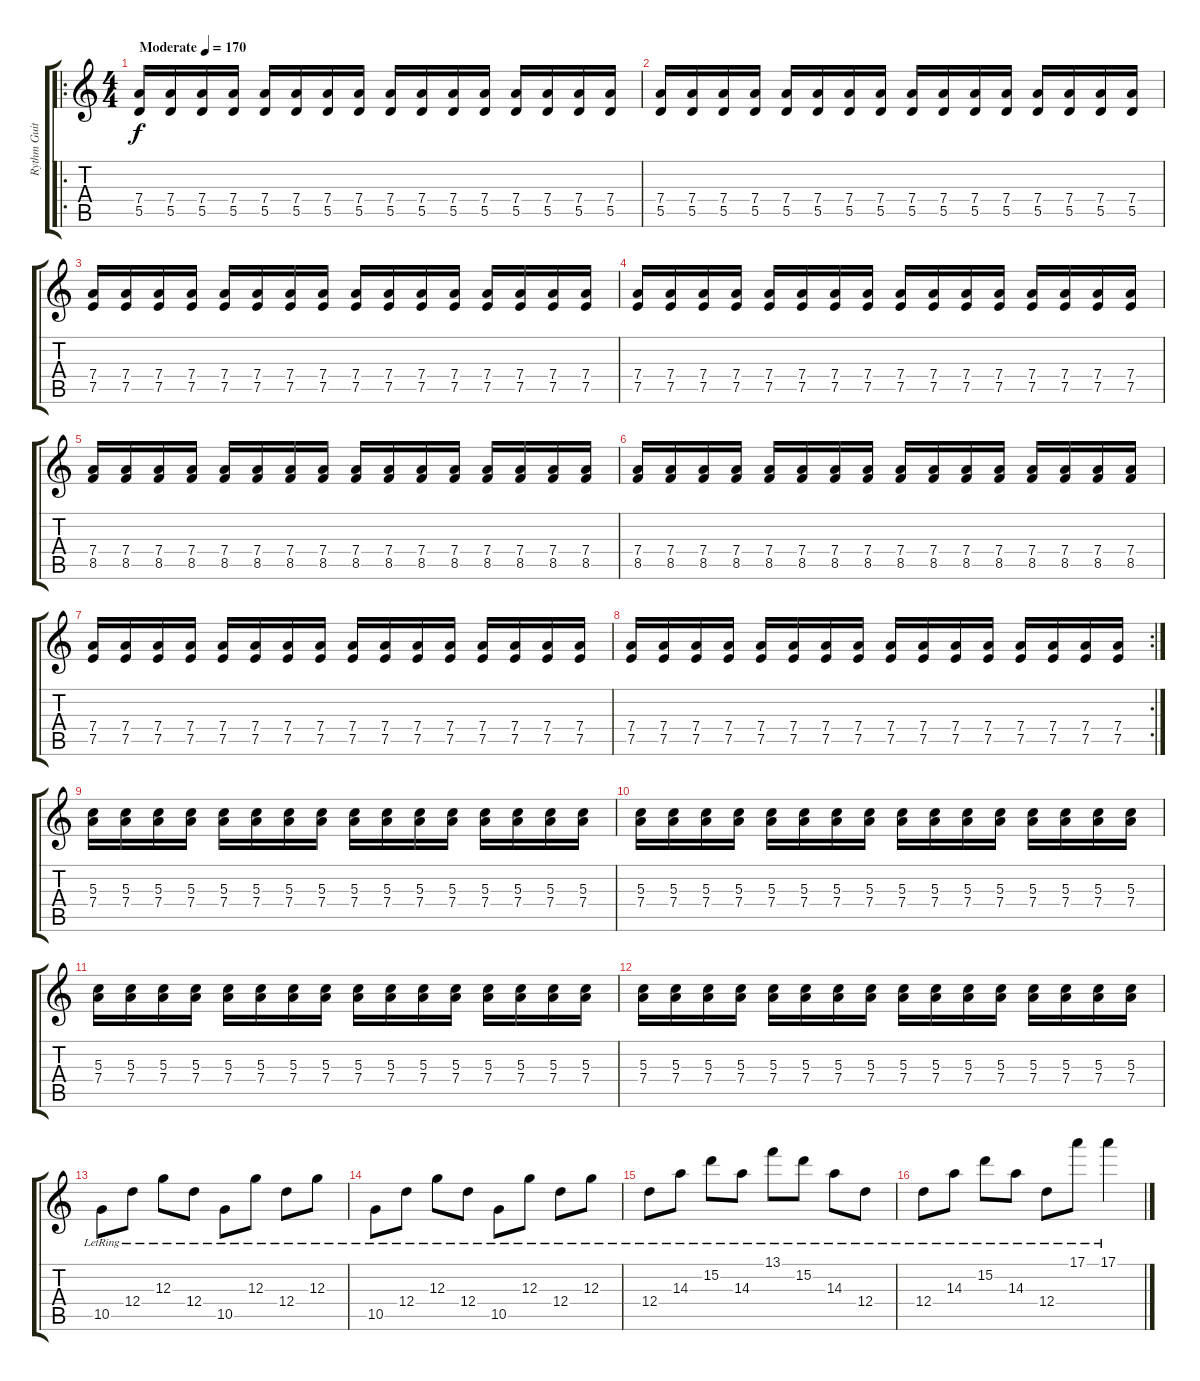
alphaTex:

\track ("Rythm Guitar" "Rythm Guit") {instrument distortionguitar}
\staff {score tabs}
\tuning (E4 B3 G3 D3 A2 E2) {hide}
\ro
\ts (4 4)
\tempo (170 "Moderate")
\clef g2
\ks c
(7.4 5.5).16{dy f instrument distortionguitar} (7.4 5.5).16 (7.4 5.5).16 (7.4 5.5).16 (7.4 5.5).16 (7.4 5.5).16 (7.4 5.5).16 (7.4 5.5).16 (7.4 5.5).16 (7.4 5.5).16 (7.4 5.5).16 (7.4 5.5).16 (7.4 5.5).16 (7.4 5.5).16 (7.4 5.5).16 (7.4 5.5).16 |
(7.4 5.5).16 (7.4 5.5).16 (7.4 5.5).16 (7.4 5.5).16 (7.4 5.5).16 (7.4 5.5).16 (7.4 5.5).16 (7.4 5.5).16 (7.4 5.5).16 (7.4 5.5).16 (7.4 5.5).16 (7.4 5.5).16 (7.4 5.5).16 (7.4 5.5).16 (7.4 5.5).16 (7.4 5.5).16 |
(7.4 7.5).16 (7.4 7.5).16 (7.4 7.5).16 (7.4 7.5).16 (7.4 7.5).16 (7.4 7.5).16 (7.4 7.5).16 (7.4 7.5).16 (7.4 7.5).16 (7.4 7.5).16 (7.4 7.5).16 (7.4 7.5).16 (7.4 7.5).16 (7.4 7.5).16 (7.4 7.5).16 (7.4 7.5).16 |
(7.4 7.5).16 (7.4 7.5).16 (7.4 7.5).16 (7.4 7.5).16 (7.4 7.5).16 (7.4 7.5).16 (7.4 7.5).16 (7.4 7.5).16 (7.4 7.5).16 (7.4 7.5).16 (7.4 7.5).16 (7.4 7.5).16 (7.4 7.5).16 (7.4 7.5).16 (7.4 7.5).16 (7.4 7.5).16 |
(7.4 8.5).16 (7.4 8.5).16 (7.4 8.5).16 (7.4 8.5).16 (7.4 8.5).16 (7.4 8.5).16 (7.4 8.5).16 (7.4 8.5).16 (7.4 8.5).16 (7.4 8.5).16 (7.4 8.5).16 (7.4 8.5).16 (7.4 8.5).16 (7.4 8.5).16 (7.4 8.5).16 (7.4 8.5).16 |
(7.4 8.5).16 (7.4 8.5).16 (7.4 8.5).16 (7.4 8.5).16 (7.4 8.5).16 (7.4 8.5).16 (7.4 8.5).16 (7.4 8.5).16 (7.4 8.5).16 (7.4 8.5).16 (7.4 8.5).16 (7.4 8.5).16 (7.4 8.5).16 (7.4 8.5).16 (7.4 8.5).16 (7.4 8.5).16 |
(7.4 7.5).16 (7.4 7.5).16 (7.4 7.5).16 (7.4 7.5).16 (7.4 7.5).16 (7.4 7.5).16 (7.4 7.5).16 (7.4 7.5).16 (7.4 7.5).16 (7.4 7.5).16 (7.4 7.5).16 (7.4 7.5).16 (7.4 7.5).16 (7.4 7.5).16 (7.4 7.5).16 (7.4 7.5).16 |
\rc 2
(7.4 7.5).16 (7.4 7.5).16 (7.4 7.5).16 (7.4 7.5).16 (7.4 7.5).16 (7.4 7.5).16 (7.4 7.5).16 (7.4 7.5).16 (7.4 7.5).16 (7.4 7.5).16 (7.4 7.5).16 (7.4 7.5).16 (7.4 7.5).16 (7.4 7.5).16 (7.4 7.5).16 (7.4 7.5).16 |
(5.3 7.4).16 (5.3 7.4).16 (5.3 7.4).16 (5.3 7.4).16 (5.3 7.4).16 (5.3 7.4).16 (5.3 7.4).16 (5.3 7.4).16 (5.3 7.4).16 (5.3 7.4).16 (5.3 7.4).16 (5.3 7.4).16 (5.3 7.4).16 (5.3 7.4).16 (5.3 7.4).16 (5.3 7.4).16 |
(5.3 7.4).16 (5.3 7.4).16 (5.3 7.4).16 (5.3 7.4).16 (5.3 7.4).16 (5.3 7.4).16 (5.3 7.4).16 (5.3 7.4).16 (5.3 7.4).16 (5.3 7.4).16 (5.3 7.4).16 (5.3 7.4).16 (5.3 7.4).16 (5.3 7.4).16 (5.3 7.4).16 (5.3 7.4).16 |
(5.3 7.4).16 (5.3 7.4).16 (5.3 7.4).16 (5.3 7.4).16 (5.3 7.4).16 (5.3 7.4).16 (5.3 7.4).16 (5.3 7.4).16 (5.3 7.4).16 (5.3 7.4).16 (5.3 7.4).16 (5.3 7.4).16 (5.3 7.4).16 (5.3 7.4).16 (5.3 7.4).16 (5.3 7.4).16 |
(5.3 7.4).16 (5.3 7.4).16 (5.3 7.4).16 (5.3 7.4).16 (5.3 7.4).16 (5.3 7.4).16 (5.3 7.4).16 (5.3 7.4).16 (5.3 7.4).16 (5.3 7.4).16 (5.3 7.4).16 (5.3 7.4).16 (5.3 7.4).16 (5.3 7.4).16 (5.3 7.4).16 (5.3 7.4).16 |
10.5{lr}.8 12.4{lr}.8 12.3{lr}.8 12.4{lr}.8 10.5{lr}.8 12.3{lr}.8 12.4{lr}.8 12.3{lr}.8 |
10.5{lr}.8 12.4{lr}.8 12.3{lr}.8 12.4{lr}.8 10.5{lr}.8 12.3{lr}.8 12.4{lr}.8 12.3{lr}.8 |
12.4{lr}.8 14.3{lr}.8 15.2{lr}.8 14.3{lr}.8 13.1{lr}.8 15.2{lr}.8 14.3{lr}.8 12.4{lr}.8 |
12.4{lr}.8 14.3{lr}.8 15.2{lr}.8 14.3{lr}.8 12.4{lr}.8 17.1{lr}.8 17.1{lr}.4
